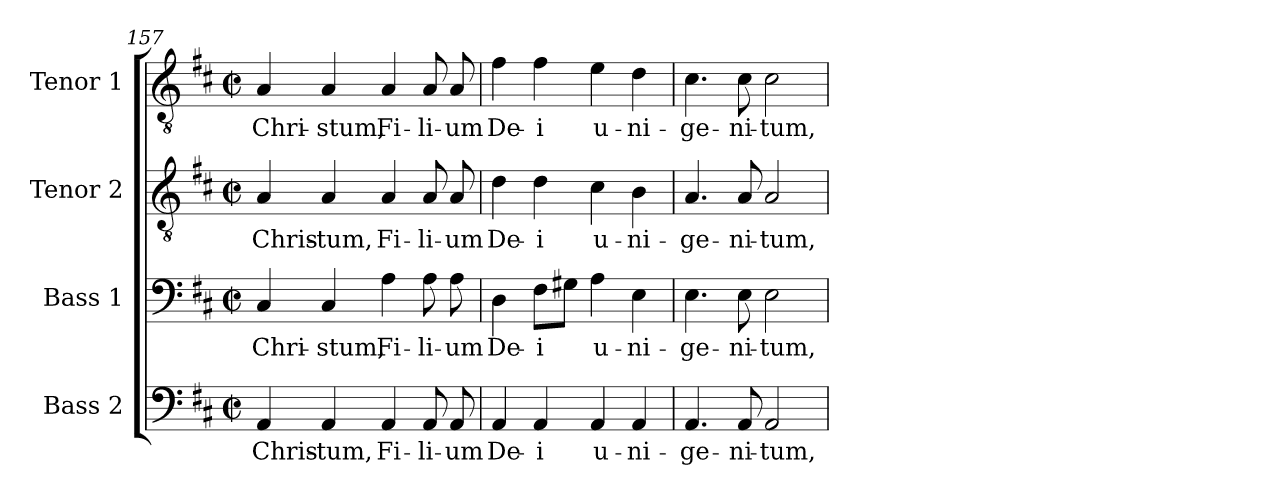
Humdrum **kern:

**kern	**text	**kern	**text	**kern	**text	**kern	**text
*part4	*part4	*part3	*part3	*part2	*part2	*part1	*part1
*staff4	*staff4	*staff3	*staff3	*staff2	*staff2	*staff1	*staff1
*I"Bass 2	*	*I"Bass 1	*	*I"Tenor 2	*	*I"Tenor 1	*
*I'B. 2	*	*I'B. 1	*	*I'T. 2	*	*I'T. 1	*
!!LO:LB:g=z
*clefF4	*	*clefF4	*	*clefGv2	*	*clefGv2	*
*k[f#c#]	*	*k[f#c#]	*	*k[f#c#]	*	*k[f#c#]	*
*D:	*	*D:	*	*D:	*	*D:	*
*M2/2	*	*M2/2	*	*M2/2	*	*M2/2	*
*met(c|)	*	*met(c|)	*	*met(c|)	*	*met(c|)	*
=157	=157	=157	=157	=157	=157	=157	=157
!	!LO:LY:b	!	!LO:LY:b	!	!LO:LY:b	!	!LO:LY:b
4AA/	Chris-	4C#/	Chri-	4A/	Chris-	4A/	Chri-
!	!LO:LY:b	!	!LO:LY:b	!	!LO:LY:b	!	!LO:LY:b
4AA/	-tum,	4C#/	-stum,	4A/	-tum,	4A/	-stum,
!	!LO:LY:b	!	!LO:LY:b	!	!LO:LY:b	!	!LO:LY:b
4AA/	Fi-	4A\	Fi-	4A/	Fi-	4A/	Fi-
!	!LO:LY:b	!	!LO:LY:b	!	!LO:LY:b	!	!LO:LY:b
8AA/	-li-	8A\	-li-	8A/	-li-	8A/	-li-
!	!LO:LY:b	!	!LO:LY:b	!	!LO:LY:b	!	!LO:LY:b
8AA/	-um	8A\	-um	8A/	-um	8A/	-um
=158	=158	=158	=158	=158	=158	=158	=158
!	!LO:LY:b	!	!LO:LY:b	!	!LO:LY:b	!	!LO:LY:b
4AA/	De-	4D\	De-	4d\	De-	4f#\	De-
!	!LO:LY:b	!	!LO:LY:b	!	!LO:LY:b	!	!LO:LY:b
4AA/	-i	8F#\L	-i	4d\	-i	4f#\	-i
.	.	8G#X\J	.	.	.	.	.
!	!LO:LY:b	!	!LO:LY:b	!	!LO:LY:b	!	!LO:LY:b
4AA/	u-	4A\	u-	4c#\	u-	4e\	u-
!	!LO:LY:b	!	!LO:LY:b	!	!LO:LY:b	!	!LO:LY:b
4AA/	-ni-	4E\	-ni-	4B\	-ni-	4d\	-ni-
=159	=159	=159	=159	=159	=159	=159	=159
!	!LO:LY:b	!	!LO:LY:b	!	!LO:LY:b	!	!LO:LY:b
4.AA/	-ge-	4.E\	-ge-	4.A/	-ge-	4.c#\	-ge-
!	!LO:LY:b	!	!LO:LY:b	!	!LO:LY:b	!	!LO:LY:b
8AA/	-ni-	8E\	-ni-	8A/	-ni-	8c#\	-ni-
!	!LO:LY:b	!	!LO:LY:b	!	!LO:LY:b	!	!LO:LY:b
2AA/	-tum,	2E\	-tum,	2A/	-tum,	2c#\	-tum,
=	=	=	=	=	=	=	=
*-	*-	*-	*-	*-	*-	*-	*-
